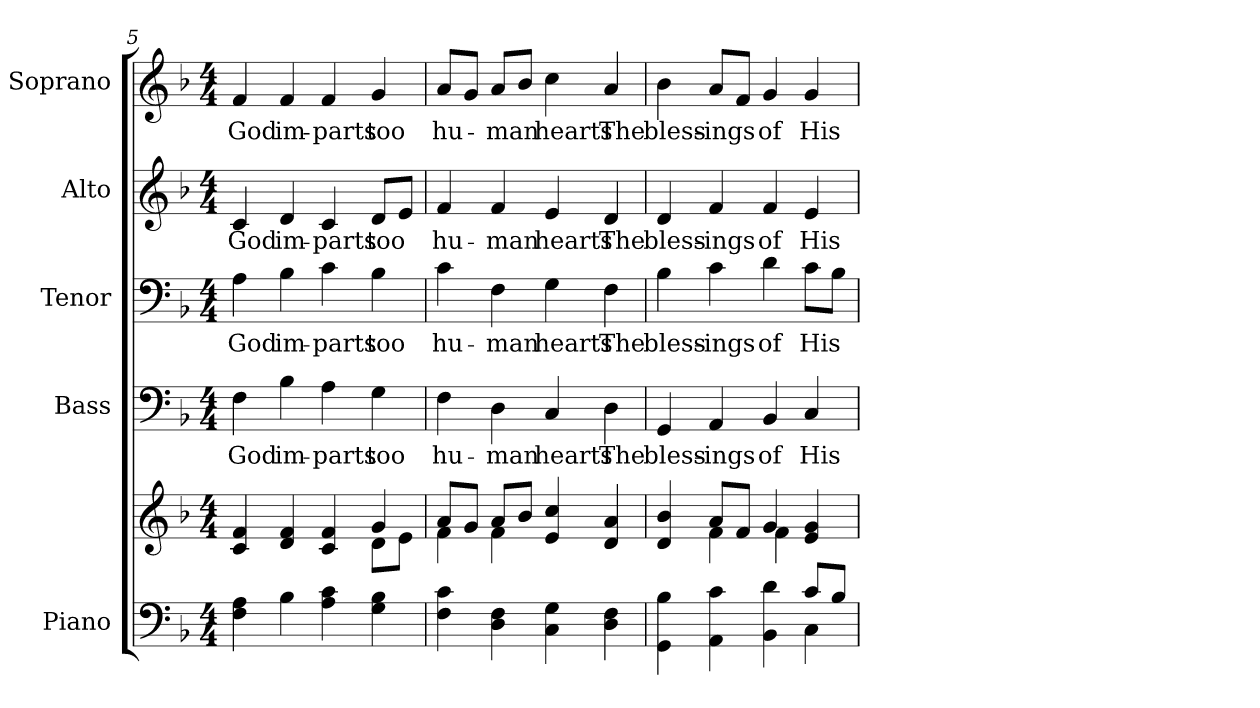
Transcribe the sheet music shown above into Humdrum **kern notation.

**kern	**kern	**kern	**text	**kern	**text	**kern	**text	**kern	**text
*part5	*part5	*part4	*part4	*part3	*part3	*part2	*part2	*part1	*part1
*staff6	*staff5	*staff4	*staff4	*staff3	*staff3	*staff2	*staff2	*staff1	*staff1
*I"Piano	*	*I"Bass	*	*I"Tenor	*	*I"Alto	*	*I"Soprano	*
*I'Pno.	*	*I'B.	*	*I'T.	*	*I'A.	*	*I'S.	*
!!LO:PB:g=z
*clefF4	*clefG2	*clefF4	*	*clefF4	*	*clefG2	*	*clefG2	*
*k[b-]	*k[b-]	*k[b-]	*	*k[b-]	*	*k[b-]	*	*k[b-]	*
*F:	*F:	*F:	*	*F:	*	*F:	*	*F:	*
*M4/4	*M4/4	*M4/4	*	*M4/4	*	*M4/4	*	*M4/4	*
=5	=5	=5	=5	=5	=5	=5	=5	=5	=5
*	*^	*	*	*	*	*	*	*	*
!	!	!	!	!LO:LY:b:color=#000000	!	!	!	!	!	!
!	!	!	!	!	!	!LO:LY:b:color=#000000	!	!	!	!
!	!	!	!	!	!	!	!	!LO:LY:b:color=#000000	!	!
!	!	!	!	!	!	!	!	!	!	!LO:LY:b:color=#000000
4Fi\ 4Ai	4ci/ 4fi	2ryy	4Fi\	God	4Ai\	God	4ci/	God	4fi/	God
!	!	!	!	!LO:LY:b:color=#000000	!	!	!	!	!	!
!	!	!	!	!	!	!LO:LY:b:color=#000000	!	!	!	!
!	!	!	!	!	!	!	!	!LO:LY:b:color=#000000	!	!
!	!	!	!	!	!	!	!	!	!	!LO:LY:b:color=#000000
4B-i\	4di/ 4fi	.	4B-i\	im-	4B-i\	im-	4di/	im-	4fi/	im-
!	!	!	!	!LO:LY:b:color=#000000	!	!	!	!	!	!
!	!	!	!	!	!	!LO:LY:b:color=#000000	!	!	!	!
!	!	!	!	!	!	!	!	!LO:LY:b:color=#000000	!	!
!	!	!	!	!	!	!	!	!	!	!LO:LY:b:color=#000000
4Ai\ 4ci	4ci/ 4fi	4ryy	4Ai\	-parts	4ci\	-parts	4ci/	-parts	4fi/	-parts
!	!	!	!	!LO:LY:b:color=#000000	!	!	!	!	!	!
!	!	!	!	!	!	!LO:LY:b:color=#000000	!	!	!	!
!	!	!	!	!	!	!	!	!LO:LY:b:color=#000000	!	!
!	!	!	!	!	!	!	!	!	!	!LO:LY:b:color=#000000
4Gi\ 4B-i	4gi/	8di\L	4Gi\	too	4B-i\	too	8di/L	too	4gi/	too
.	.	8ei\J	.	.	.	.	8ei/J	.	.	.
=6	=6	=6	=6	=6	=6	=6	=6	=6	=6	=6
!	!	!	!	!LO:LY:b:color=#000000	!	!	!	!	!	!
!	!	!	!	!	!	!LO:LY:b:color=#000000	!	!	!	!
!	!	!	!	!	!	!	!	!LO:LY:b:color=#000000	!	!
!	!	!	!	!	!	!	!	!	!	!LO:LY:b:color=#000000
4Fi\ 4ci	8ai/L	4fi\	4Fi\	hu-	4ci\	hu-	4fi/	hu-	8ai/L	hu-
.	8gi/J	.	.	.	.	.	.	.	8gi/J	.
!	!	!	!	!LO:LY:b:color=#000000	!	!	!	!	!	!
!	!	!	!	!	!	!LO:LY:b:color=#000000	!	!	!	!
!	!	!	!	!	!	!	!	!LO:LY:b:color=#000000	!	!
!	!	!	!	!	!	!	!	!	!	!LO:LY:b:color=#000000
4Di\ 4Fi	8ai/L	4fi\	4Di\	-man	4Fi\	-man	4fi/	-man	8ai/L	-man
.	8b-i/J	.	.	.	.	.	.	.	8b-i/J	.
!	!	!	!	!LO:LY:b:color=#000000	!	!	!	!	!	!
!	!	!	!	!	!	!LO:LY:b:color=#000000	!	!	!	!
!	!	!	!	!	!	!	!	!LO:LY:b:color=#000000	!	!
!	!	!	!	!	!	!	!	!	!	!LO:LY:b:color=#000000
4Ci\ 4Gi	4ei/ 4cci	2ryy	4Ci/	hearts	4Gi\	hearts	4ei/	hearts	4cci\	hearts
!	!	!	!	!LO:LY:b:color=#000000	!	!	!	!	!	!
!	!	!	!	!	!	!LO:LY:b:color=#000000	!	!	!	!
!	!	!	!	!	!	!	!	!LO:LY:b:color=#000000	!	!
!	!	!	!	!	!	!	!	!	!	!LO:LY:b:color=#000000
4Di\ 4Fi	4di/ 4ai	.	4Di\	The	4Fi\	The	4di/	The	4ai/	The
!!LO:PB:g=z
=7	=7	=7	=7	=7	=7	=7	=7	=7	=7	=7
*^	*	*	*	*	*	*	*	*	*	*
!	!	!	!	!	!LO:LY:b:color=#000000	!	!	!	!	!	!
!	!	!	!	!	!	!	!LO:LY:b:color=#000000	!	!	!	!
!	!	!	!	!	!	!	!	!	!LO:LY:b:color=#000000	!	!
!	!	!	!	!	!	!	!	!	!	!	!LO:LY:b:color=#000000
4GGi\ 4B-i	2ryy	4di/ 4b-i	4ryy	4GGi/	bless-	4B-i\	bless-	4di/	bless-	4b-i\	bless-
!	!	!	!	!	!LO:LY:b:color=#000000	!	!	!	!	!	!
!	!	!	!	!	!	!	!LO:LY:b:color=#000000	!	!	!	!
!	!	!	!	!	!	!	!	!	!LO:LY:b:color=#000000	!	!
!	!	!	!	!	!	!	!	!	!	!	!LO:LY:b:color=#000000
4AAi\ 4ci	.	8ai/L	4fi\	4AAi/	-ings	4ci\	-ings	4fi/	-ings	8ai/L	-ings
.	.	8fi/J	.	.	.	.	.	.	.	8fi/J	.
!	!	!	!	!	!LO:LY:b:color=#000000	!	!	!	!	!	!
!	!	!	!	!	!	!	!LO:LY:b:color=#000000	!	!	!	!
!	!	!	!	!	!	!	!	!	!LO:LY:b:color=#000000	!	!
!	!	!	!	!	!	!	!	!	!	!	!LO:LY:b:color=#000000
4BB-i\ 4di	4ryy	4gi/	4fi\	4BB-i/	of	4di\	of	4fi/	of	4gi/	of
!	!	!	!	!	!LO:LY:b:color=#000000	!	!	!	!	!	!
!	!	!	!	!	!	!	!LO:LY:b:color=#000000	!	!	!	!
!	!	!	!	!	!	!	!	!	!LO:LY:b:color=#000000	!	!
!	!	!	!	!	!	!	!	!	!	!	!LO:LY:b:color=#000000
8ci/L	4Ci\	4ei/ 4gi	4ryy	4Ci/	His	8ci\L	His	4ei/	His	4gi/	His
8B-i/J	.	.	.	.	.	8B-i\J	.	.	.	.	.
*v	*v	*	*	*	*	*	*	*	*	*	*
*	*v	*v	*	*	*	*	*	*	*	*
=	=	=	=	=	=	=	=	=	=
*-	*-	*-	*-	*-	*-	*-	*-	*-	*-
